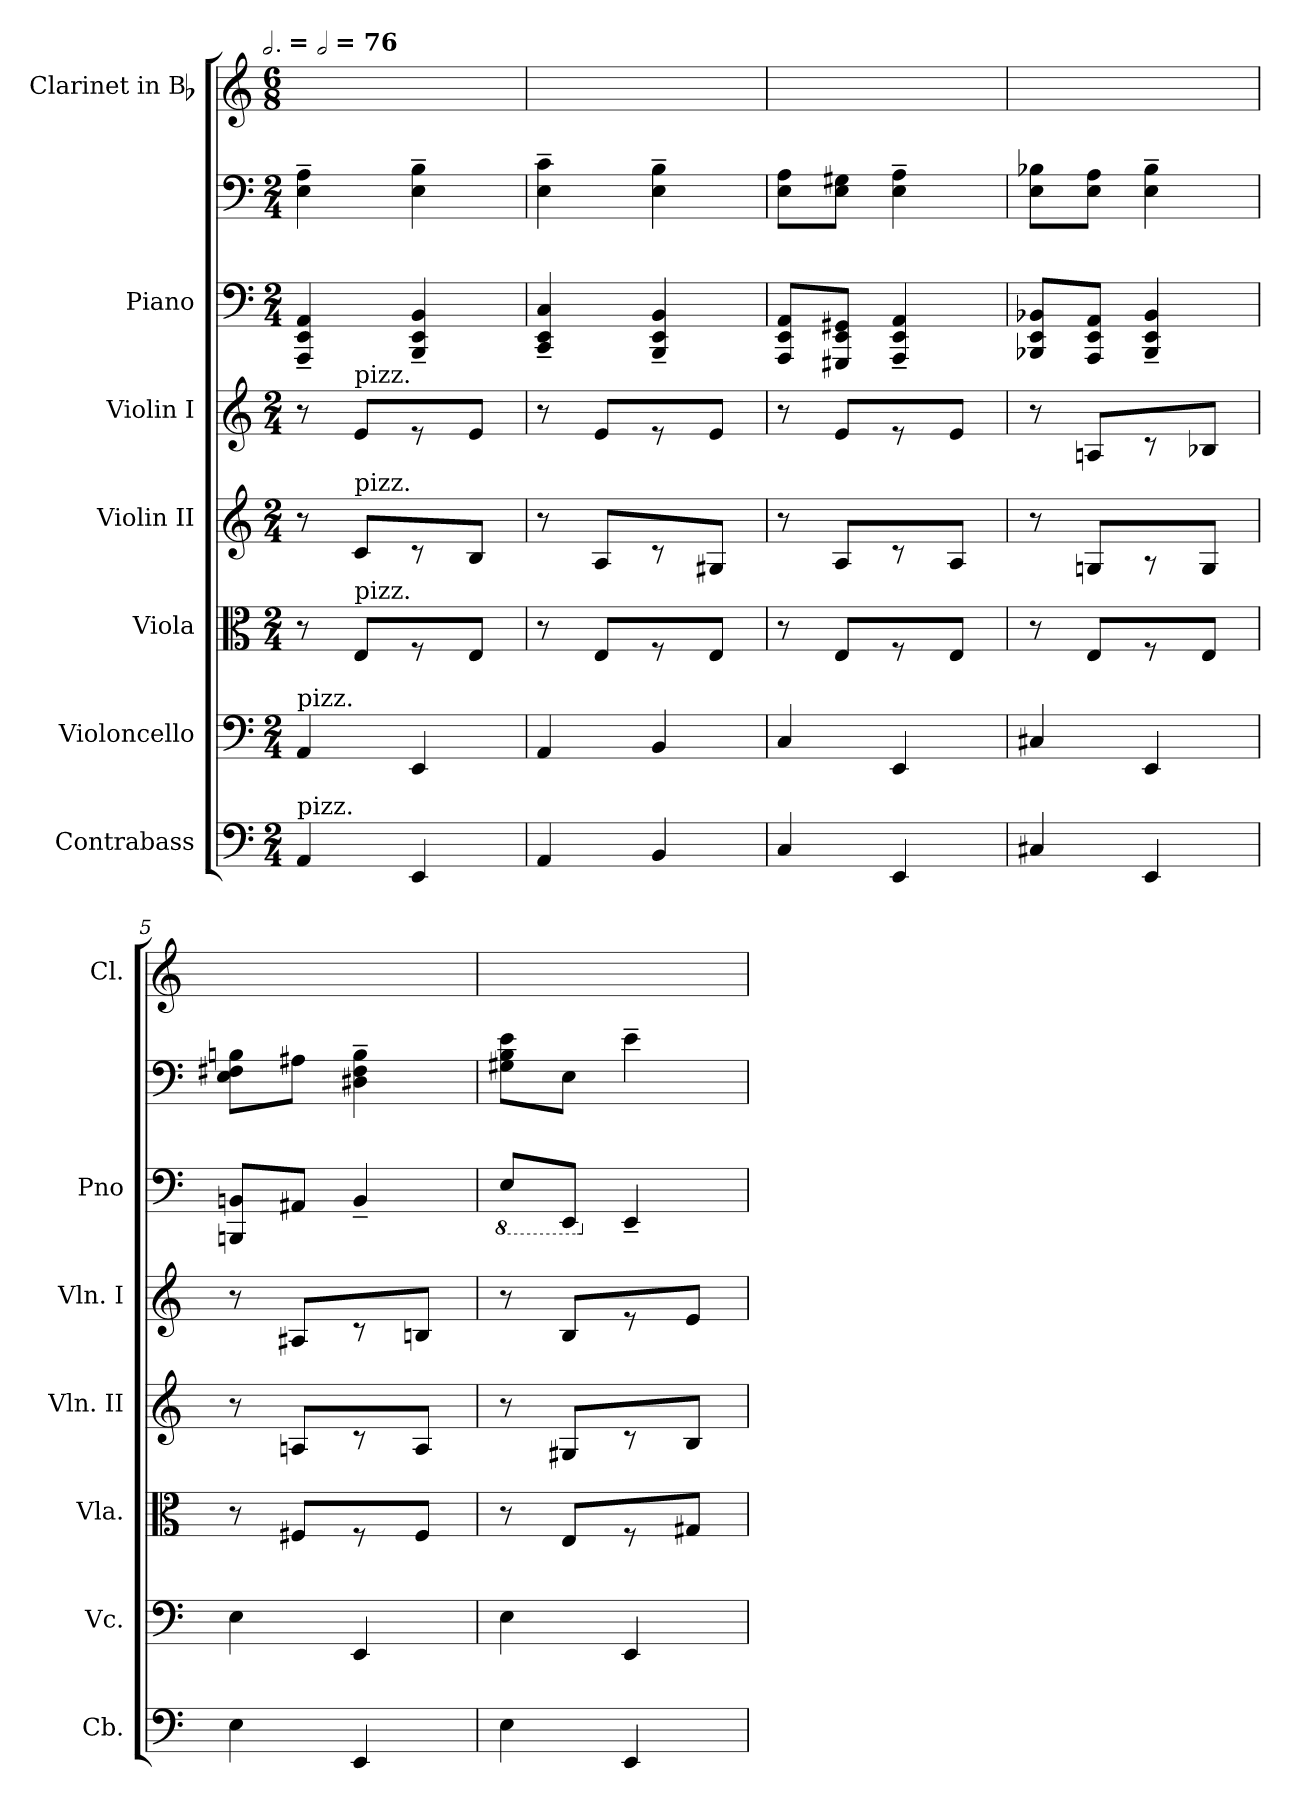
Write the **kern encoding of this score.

**kern	**kern	**kern	**kern	**kern	**kern	**kern	**kern
*part7	*part6	*part5	*part4	*part3	*part2	*part2	*part1
*staff8	*staff7	*staff6	*staff5	*staff4	*staff3	*staff2	*staff1
*I"Contrabass	*I"Violoncello	*I"Viola	*I"Violin II	*I"Violin I	*I"Piano	*	*I"Clarinet in Bb
*I'Cb.	*I'Vc.	*I'Vla.	*I'Vln. II	*I'Vln. I	*I'Pno	*	*I'Cl.
*clefF4	*clefF4	*clefC3	*clefG2	*clefG2	*clefF4	*clefF4	*clefG2
*ITrd7c12	*	*	*	*	*	*	*ITrd1c2
*k[]	*k[]	*k[]	*k[]	*k[]	*k[]	*k[]	*k[b-e-]
!!LO:TX:omd:t=[half-dot] = [half] = 76
*M2/4	*M2/4	*M2/4	*M2/4	*M2/4	*M2/4	*M2/4	*M6/8
*MM152	*MM152	*MM152	*MM152	*MM152	*MM152	*MM152	*MM152
*Xtuplet	*Xtuplet	*Xtuplet	*Xtuplet	*Xtuplet	*Xtuplet	*Xtuplet	*
=1	=1	=1	=1	=1	=1	=1	=1
!	!LO:TX:a:t=pizz.	!	!	!	!	!	!
!LO:TX:a:t=pizz.	!	!	!	!	!	!	!
8%3AAA	8%3AA	16%3r	16%3r	16%3r	8%3AAA~ 8%3EE~ 8%3AA~	8%3E~ 8%3A~	8ryy
.	.	.	.	.	.	.	8ryy
!	!	!	!	!LO:TX:a:t=pizz.	!	!	!
!	!	!	!LO:TX:a:t=pizz.	!	!	!	!
!	!	!LO:TX:a:t=pizz.	!	!	!	!	!
.	.	16%3EL	16%3cL	16%3eL	.	.	.
.	.	.	.	.	.	.	8ryy
8%3EEE	8%3EE	16%3r	16%3r	16%3r	8%3BBB~ 8%3EE~ 8%3BB~	8%3E~ 8%3B~	8ryy
.	.	.	.	.	.	.	8ryy
.	.	16%3EJ	16%3BJ	16%3eJ	.	.	.
.	.	.	.	.	.	.	8ryy
=2	=2	=2	=2	=2	=2	=2	=2
8%3AAA	8%3AA	16%3r	16%3r	16%3r	8%3CC~ 8%3EE~ 8%3C~	8%3E~ 8%3c~	8ryy
.	.	.	.	.	.	.	8ryy
.	.	16%3EL	16%3AL	16%3eL	.	.	.
.	.	.	.	.	.	.	8ryy
8%3BBB	8%3BB	16%3r	16%3r	16%3r	8%3BBB~ 8%3EE~ 8%3BB~	8%3E~ 8%3B~	8ryy
.	.	.	.	.	.	.	8ryy
.	.	16%3EJ	16%3G#XJ	16%3eJ	.	.	.
.	.	.	.	.	.	.	8ryy
=3	=3	=3	=3	=3	=3	=3	=3
8%3CC	8%3C	16%3r	16%3r	16%3r	16%3AAA 16%3EE 16%3AAL	16%3E 16%3AL	8ryy
.	.	.	.	.	.	.	8ryy
.	.	16%3EL	16%3AL	16%3eL	16%3GGG#X 16%3EE 16%3GG#XJ	16%3E 16%3G#XJ	.
.	.	.	.	.	.	.	8ryy
8%3EEE	8%3EE	16%3r	16%3r	16%3r	8%3AAA~ 8%3EE~ 8%3AA~	8%3E~ 8%3A~	8ryy
.	.	.	.	.	.	.	8ryy
.	.	16%3EJ	16%3AJ	16%3eJ	.	.	.
.	.	.	.	.	.	.	8ryy
=4	=4	=4	=4	=4	=4	=4	=4
8%3CC#X	8%3C#X	16%3r	16%3r	16%3r	16%3BBB-X 16%3EE 16%3BB-XL	16%3E 16%3B-XL	8ryy
.	.	.	.	.	.	.	8ryy
.	.	16%3EL	16%3GnL	16%3AnL	16%3AAA 16%3EE 16%3AAJ	16%3E 16%3AJ	.
.	.	.	.	.	.	.	8ryy
8%3EEE	8%3EE	16%3r	16%3r	16%3r	8%3BBB-~ 8%3EE~ 8%3BB-~	8%3E~ 8%3B-~	8ryy
.	.	.	.	.	.	.	8ryy
.	.	16%3EJ	16%3GJ	16%3B-XJ	.	.	.
.	.	.	.	.	.	.	8ryy
=5	=5	=5	=5	=5	=5	=5	=5
8%3EE	8%3E	16%3r	16%3r	16%3r	16%3BBBn 16%3BBnL	16%3E 16%3F#X 16%3BnL	8ryy
.	.	.	.	.	.	.	8ryy
.	.	16%3F#XL	16%3AnL	16%3A#XL	16%3AA#XJ	16%3A#XJ	.
.	.	.	.	.	.	.	8ryy
8%3EEE	8%3EE	16%3r	16%3r	16%3r	8%3BB~	8%3D#X~ 8%3F#~ 8%3B~	8ryy
.	.	.	.	.	.	.	8ryy
.	.	16%3F#J	16%3AJ	16%3BnJ	.	.	.
.	.	.	.	.	.	.	8ryy
=6	=6	=6	=6	=6	=6	=6	=6
*	*	*	*	*	*8ba	*	*
8%3EE	8%3E	16%3r	16%3r	16%3r	16%3EEL	16%3G#X 16%3B 16%3eL	8ryy
.	.	.	.	.	.	.	8ryy
.	.	16%3EL	16%3G#XL	16%3BL	16%3EEEJ	16%3EJ	.
.	.	.	.	.	.	.	8ryy
*	*	*	*	*	*X8ba	*	*
8%3EEE	8%3EE	16%3r	16%3r	16%3r	8%3EE~	8%3e~	8ryy
.	.	.	.	.	.	.	8ryy
.	.	16%3G#XJ	16%3BJ	16%3eJ	.	.	.
.	.	.	.	.	.	.	8ryy
=	=	=	=	=	=	=	=
*-	*-	*-	*-	*-	*-	*-	*-
